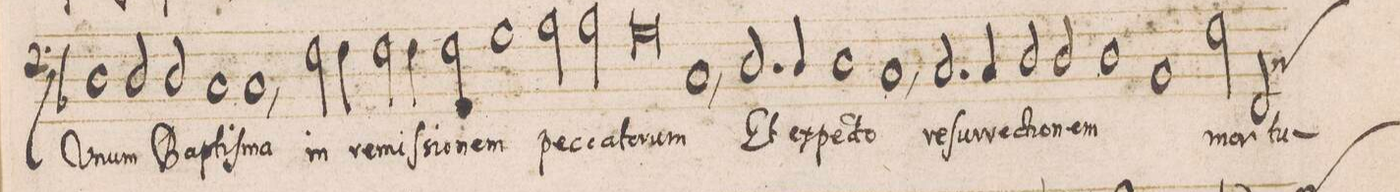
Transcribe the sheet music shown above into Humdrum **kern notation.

**kern	**text
*I"BASVS	*
*clefF4	*
*k[b-]	*
*met(C|)	*
*M2/1	*
1D	V-
=161-	=161-
2D/	-num
2D/	Ba-
1C	-pti-
=162-	=162-
1C,	-ſma
2F\	in
4F\	re-
2F\	-miſ-
=163-	=163-
4F\	-si-
2F\	-o-
1G	-nem
=164-	=164-
2A\	pec-
2A\	-ca-
0G	-to-
=165-	=165-
1C,	-rum
=166-	=166-
2.D/	Et
4D/	ex-
1D	-pe-
=167-	=167-
1C,	-cto
2.C/	re-
4C/	-ſur-
=168-	=168-
2D/	-re-
2D/	-cti-
1D	-o-
=169-	=169-
1BB-	-nem
2F\	mor-
*custos:C	*
2FF/	-tu-
=170-	=170-
*-	*-
